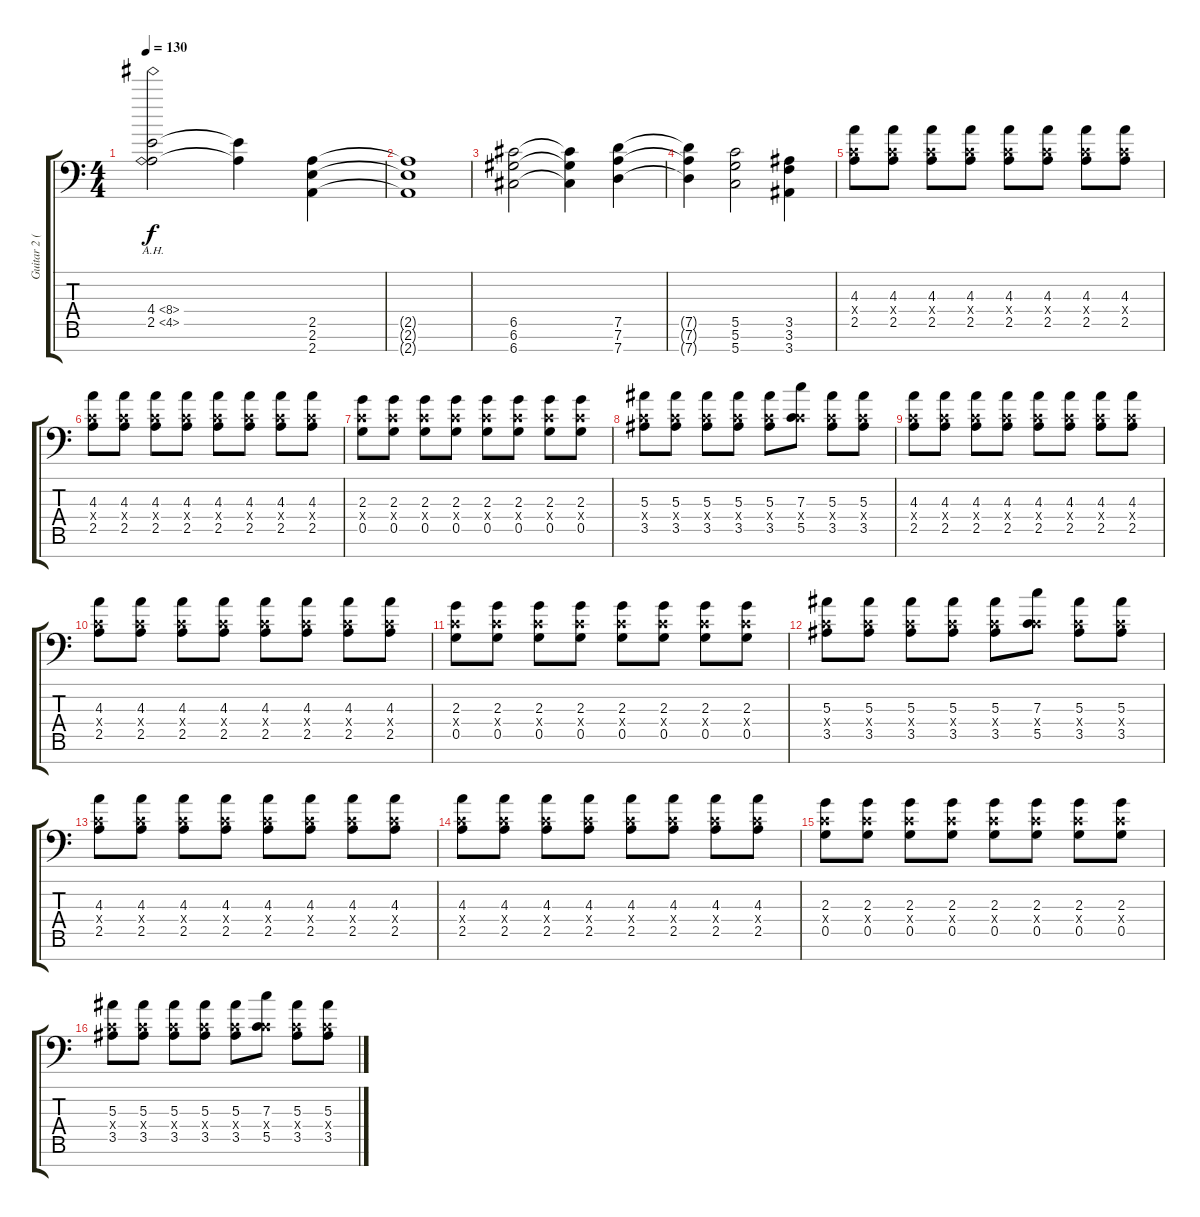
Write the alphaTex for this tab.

\track ("Guitar 2 ( Heavy )" "Guitar 2 (") {instrument distortionguitar}
\staff {score tabs}
\tuning (D4 A3 F3 C3 G2 D2 G1) {hide}
\ts (4 4)
\tempo 130
\clef f4
\ks c
(4.4{ah 4} 2.5{ah 2}).2{dy f} (4.4{t} 2.5{t}).4 (2.5 2.6 2.7).4 |
(2.5{t} 2.6{t} 2.7{t}).1 |
(6.5 6.6 6.7).2 (6.5{t} 6.6{t} 6.7{t}).4 (7.5 7.6 7.7).4 |
(7.5{t} 7.6{t} 7.7{t}).4 (5.5 5.6 5.7).2 (3.5 3.6 3.7).4 |
(4.3 0.4{x} 2.5).8 (4.3 0.4{x} 2.5).8 (4.3 0.4{x} 2.5).8 (4.3 0.4{x} 2.5).8 (4.3 0.4{x} 2.5).8 (4.3 0.4{x} 2.5).8 (4.3 0.4{x} 2.5).8 (4.3 0.4{x} 2.5).8 |
(4.3 0.4{x} 2.5).8 (4.3 0.4{x} 2.5).8 (4.3 0.4{x} 2.5).8 (4.3 0.4{x} 2.5).8 (4.3 0.4{x} 2.5).8 (4.3 0.4{x} 2.5).8 (4.3 0.4{x} 2.5).8 (4.3 0.4{x} 2.5).8 |
(2.3 0.4{x} 0.5).8 (2.3 0.4{x} 0.5).8 (2.3 0.4{x} 0.5).8 (2.3 0.4{x} 0.5).8 (2.3 0.4{x} 0.5).8 (2.3 0.4{x} 0.5).8 (2.3 0.4{x} 0.5).8 (2.3 0.4{x} 0.5).8 |
(5.3 0.4{x} 3.5).8 (5.3 0.4{x} 3.5).8 (5.3 0.4{x} 3.5).8 (5.3 0.4{x} 3.5).8 (5.3 0.4{x} 3.5).8 (7.3 0.4{x} 5.5).8 (5.3 0.4{x} 3.5).8 (5.3 0.4{x} 3.5).8 |
(4.3 0.4{x} 2.5).8 (4.3 0.4{x} 2.5).8 (4.3 0.4{x} 2.5).8 (4.3 0.4{x} 2.5).8 (4.3 0.4{x} 2.5).8 (4.3 0.4{x} 2.5).8 (4.3 0.4{x} 2.5).8 (4.3 0.4{x} 2.5).8 |
(4.3 0.4{x} 2.5).8 (4.3 0.4{x} 2.5).8 (4.3 0.4{x} 2.5).8 (4.3 0.4{x} 2.5).8 (4.3 0.4{x} 2.5).8 (4.3 0.4{x} 2.5).8 (4.3 0.4{x} 2.5).8 (4.3 0.4{x} 2.5).8 |
(2.3 0.4{x} 0.5).8 (2.3 0.4{x} 0.5).8 (2.3 0.4{x} 0.5).8 (2.3 0.4{x} 0.5).8 (2.3 0.4{x} 0.5).8 (2.3 0.4{x} 0.5).8 (2.3 0.4{x} 0.5).8 (2.3 0.4{x} 0.5).8 |
(5.3 0.4{x} 3.5).8 (5.3 0.4{x} 3.5).8 (5.3 0.4{x} 3.5).8 (5.3 0.4{x} 3.5).8 (5.3 0.4{x} 3.5).8 (7.3 0.4{x} 5.5).8 (5.3 0.4{x} 3.5).8 (5.3 0.4{x} 3.5).8 |
(4.3 0.4{x} 2.5).8 (4.3 0.4{x} 2.5).8 (4.3 0.4{x} 2.5).8 (4.3 0.4{x} 2.5).8 (4.3 0.4{x} 2.5).8 (4.3 0.4{x} 2.5).8 (4.3 0.4{x} 2.5).8 (4.3 0.4{x} 2.5).8 |
(4.3 0.4{x} 2.5).8 (4.3 0.4{x} 2.5).8 (4.3 0.4{x} 2.5).8 (4.3 0.4{x} 2.5).8 (4.3 0.4{x} 2.5).8 (4.3 0.4{x} 2.5).8 (4.3 0.4{x} 2.5).8 (4.3 0.4{x} 2.5).8 |
(2.3 0.4{x} 0.5).8 (2.3 0.4{x} 0.5).8 (2.3 0.4{x} 0.5).8 (2.3 0.4{x} 0.5).8 (2.3 0.4{x} 0.5).8 (2.3 0.4{x} 0.5).8 (2.3 0.4{x} 0.5).8 (2.3 0.4{x} 0.5).8 |
(5.3 0.4{x} 3.5).8 (5.3 0.4{x} 3.5).8 (5.3 0.4{x} 3.5).8 (5.3 0.4{x} 3.5).8 (5.3 0.4{x} 3.5).8 (7.3 0.4{x} 5.5).8 (5.3 0.4{x} 3.5).8 (5.3 0.4{x} 3.5).8
